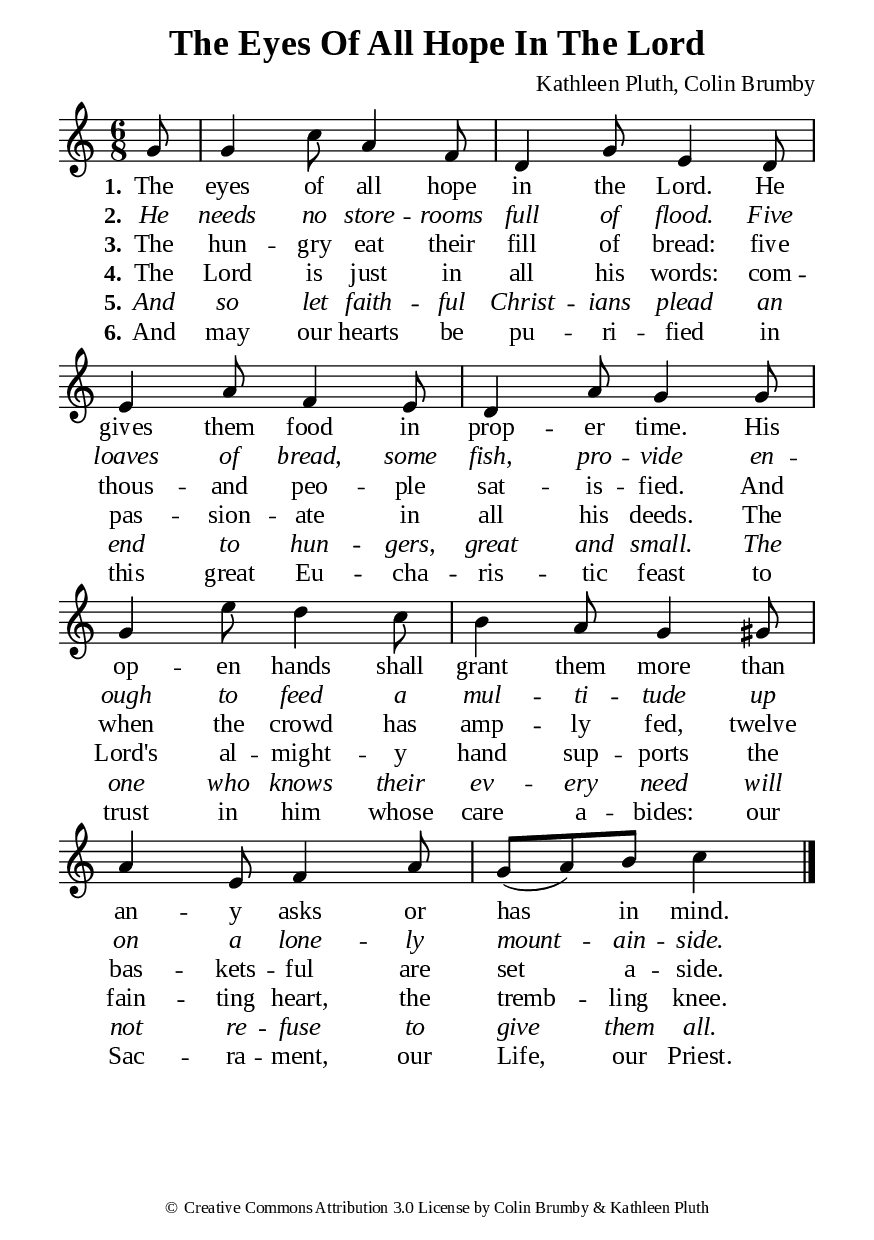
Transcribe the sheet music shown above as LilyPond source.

%%%%%%%%%%%%%%%%%%%%%%%%%%%%%
% CONTENTS OF THIS DOCUMENT
% 1. Common settings
% 2. Verse music
% 3. Verse lyrics
% 4. Layout
%%%%%%%%%%%%%%%%%%%%%%%%%%%%%

%%%%%%%%%%%%%%%%%%%%%%%%%%%%%
% 1. Common settings
%%%%%%%%%%%%%%%%%%%%%%%%%%%%%
\version "2.18.2"

\header {
  title = "The Eyes Of All Hope In The Lord"
  composer = "Kathleen Pluth, Colin Brumby"
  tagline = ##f
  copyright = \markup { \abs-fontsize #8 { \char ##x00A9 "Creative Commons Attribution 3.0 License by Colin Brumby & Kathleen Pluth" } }
}

global= {
  \key c \major
  \time 6/8
  \override Score.BarNumber.break-visibility = ##(#f #f #f)
  \override Lyrics.LyricSpace.minimum-distance = #3.0
}

\paper {
  #(set-paper-size "a5")
  top-margin = 3.2\mm
  bottom-marign = 10\mm
  left-margin = 10\mm
  right-margin = 10\mm
  indent = #0
  #(define fonts
	 (make-pango-font-tree "Liberation Serif"
	 		       "Liberation Serif"
			       "Liberation Serif"
			       (/ 20 20)))
}

printItalic = \with {
  \override LyricText.font-shape = #'italic
}

%%%%%%%%%%%%%%%%%%%%%%%%%%%%%
% 2. Verse music
%%%%%%%%%%%%%%%%%%%%%%%%%%%%%
musicVerseSoprano = \relative c'' {
                    \partial 8 g8 |
  %{	01	%} g4 c8 a4 f8 |
  %{	02	%} d4 g8 e4 d8 |
  %{	03	%} e4 a8 f4 e8 |
  %{	04	%} d4 a'8 g4 g8 |
  %{	05	%} g4 e'8 d4 c8 |
  %{	06	%} b4 a8 g4 gis8 |
  %{	07	%} a4 e8 f4 a8 |
  %{	08	%} g8 (a) b c4 \bar "|."
}

%%%%%%%%%%%%%%%%%%%%%%%%%%%%%
% 3. Verse lyrics
%%%%%%%%%%%%%%%%%%%%%%%%%%%%%
verseOne = \lyricmode {
  \set stanza = #"1."
  The eyes of all hope in the Lord.
  He gives them food in prop -- er time.
  His op -- en hands shall grant them more than an -- y asks or has in mind.
}

verseTwo = \lyricmode {
  \set stanza = #"2."
  He needs no store -- rooms full of flood.
  Five loaves of bread, some fish,
  pro -- vide en -- ough to feed a mul -- ti -- tude up on a lone -- ly mount -- ain -- side.
}

verseThree = \lyricmode {
  \set stanza = #"3."
  The hun -- gry eat their fill of bread:
  five thous -- and peo -- ple sat -- is -- fied.
  And when the crowd has amp -- ly fed, twelve bas -- kets -- ful are set a -- side.
}

verseFour = \lyricmode {
  \set stanza = #"4."
  The Lord is just in all his words:
  com -- pas -- sion -- ate in all his deeds.
  The Lord's al -- might -- y hand sup -- ports the fain -- ting heart,
  the tremb -- ling knee.
}

verseFive = \lyricmode {
  \set stanza = #"5."
  And so let faith -- ful Christ -- ians plead an end to hun -- gers,
  great and small.
  The one who knows their ev -- ery need will not re -- fuse to give them all.
}

verseSix = \lyricmode {
  \set stanza = #"6."
  And may our hearts be pu -- ri -- fied in this great Eu -- cha -- ris -- tic feast
  to trust in him whose care a -- bides:
  our Sac -- ra -- ment, our Life, our Priest.
}

%%%%%%%%%%%%%%%%%%%%%%%%%%%%%
% 4. Layout
%%%%%%%%%%%%%%%%%%%%%%%%%%%%%
\score {
    \new ChoirStaff <<
      \new Staff <<
        \clef "treble"
        \new Voice = "sopranos" { \global   \musicVerseSoprano }
      >>
      \new Lyrics \lyricsto sopranos \verseOne
      \new Lyrics \printItalic \lyricsto sopranos \verseTwo
      \new Lyrics \lyricsto sopranos \verseThree
      \new Lyrics \lyricsto sopranos \verseFour
      \new Lyrics \printItalic \lyricsto sopranos \verseFive
      \new Lyrics \lyricsto sopranos \verseSix
    >>
}
